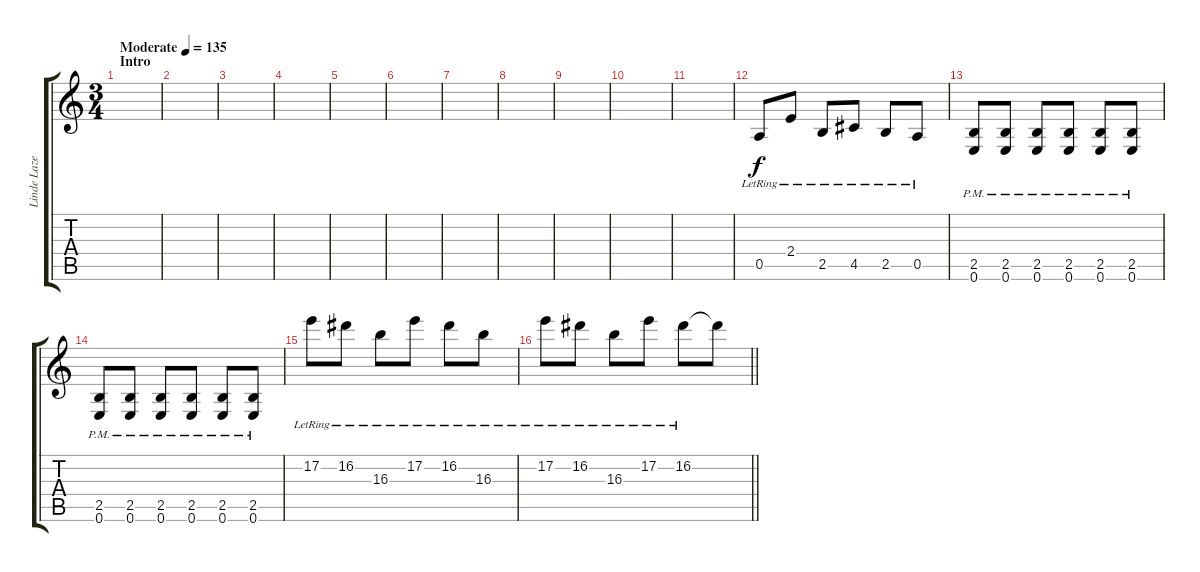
\track ("Linde Lazer" "Linde Laze") {instrument distortionguitar}
\staff {score tabs}
\tuning (E4 B3 G3 D3 A2 E2) {hide}
\ts (3 4)
\section ("" "Intro")
\tempo (135 "Moderate")
\clef g2
\ks c
|
|
|
|
|
|
|
|
|
|
|
0.5{lr}.8 2.4{lr}.8 2.5{lr}.8 4.5{lr}.8 2.5{lr}.8 0.5{lr}.8 |
(2.5{pm} 0.6{pm}).8 (2.5{pm} 0.6{pm}).8 (2.5{pm} 0.6{pm}).8 (2.5{pm} 0.6{pm}).8 (2.5{pm} 0.6{pm}).8 (2.5{pm} 0.6{pm}).8 |
(2.5{pm} 0.6{pm}).8 (2.5{pm} 0.6{pm}).8 (2.5{pm} 0.6{pm}).8 (2.5{pm} 0.6{pm}).8 (2.5{pm} 0.6{pm}).8 (2.5{pm} 0.6{pm}).8 |
17.2{lr}.8 16.2{lr}.8 16.3{lr}.8 17.2{lr}.8 16.2{lr}.8 16.3{lr}.8 |
\barLineRight lightlight
17.2{lr}.8 16.2{lr}.8 16.3{lr}.8 17.2{lr}.8 16.2{lr}.8 16.2{t}.8
